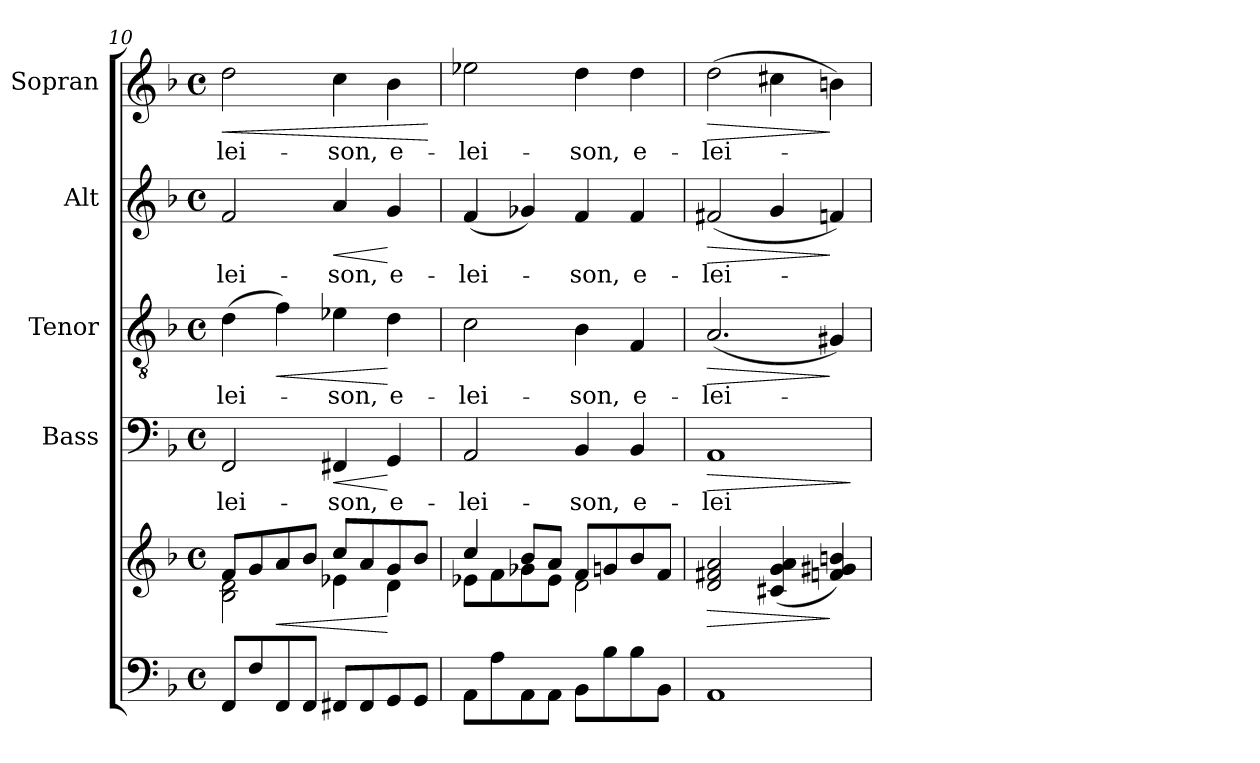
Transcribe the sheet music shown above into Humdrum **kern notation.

**kern	**kern	**dynam	**kern	**text	**dynam	**kern	**text	**dynam	**kern	**text	**dynam	**kern	**text	**dynam
*part5	*part5	*part5	*part4	*part4	*part4	*part3	*part3	*part3	*part2	*part2	*part2	*part1	*part1	*part1
*staff6	*staff5	*staff5/6	*staff4	*staff4	*staff4	*staff3	*staff3	*staff3	*staff2	*staff2	*staff2	*staff1	*staff1	*staff1
*	*	*	*I"Bass	*	*	*I"Tenor	*	*	*I"Alt	*	*	*I"Sopran	*	*
*	*	*	*I'B.	*	*	*I'T.	*	*	*I'A.	*	*	*I'S.	*	*
*clefF4	*clefG2	*	*clefF4	*	*	*clefGv2	*	*	*clefG2	*	*	*clefG2	*	*
*k[b-]	*k[b-]	*	*k[b-]	*	*	*k[b-]	*	*	*k[b-]	*	*	*k[b-]	*	*
*F:	*F:	*	*F:	*	*	*F:	*	*	*F:	*	*	*F:	*	*
*M4/4	*M4/4	*	*M4/4	*	*	*M4/4	*	*	*M4/4	*	*	*M4/4	*	*
*met(c)	*met(c)	*	*met(c)	*	*	*met(c)	*	*	*met(c)	*	*	*met(c)	*	*
=10	=10	=10	=10	=10	=10	=10	=10	=10	=10	=10	=10	=10	=10	=10
*	*^	*	*	*	*	*	*	*	*	*	*	*	*	*
!	!	!	!	!	!LO:LY:b	!	!	!LO:LY:b	!	!	!LO:LY:b	!	!	!LO:LY:b	!LO:HP:b
8FF/L	8f/L	2B-\ 2d\	.	2FF/	-lei-	.	(>4d\	-lei-	.	2f/	-lei-	.	2dd\	-lei-	<
8F/	8g/	.	.	.	.	.	.	.	.	.	.	.	.	.	.
!	!	!	!LO:HP:b	!	!	!	!	!	!LO:HP:b	!	!	!	!	!	!
8FF/	8a/	.	<	.	.	.	4f\)	.	<	.	.	.	.	.	.
8FF/J	8b-/J	.	.	.	.	.	.	.	.	.	.	.	.	.	.
!	!	!	!	!	!LO:LY:b	!LO:HP:b	!	!LO:LY:b	!	!	!LO:LY:b	!LO:HP:b	!	!LO:LY:b	!
8FF#X/L	8cc/L	4e-X\	.	4FF#X/	-son,	<	4e-X\	-son,	.	4a/	-son,	<	4cc\	-son,	.
8FF#/	8a/	.	.	.	.	.	.	.	.	.	.	.	.	.	.
!	!	!	!	!	!LO:LY:b	!	!	!LO:LY:b	!	!	!LO:LY:b	!	!	!LO:LY:b	!
8GG/	8g/	4d\	[	4GG/	e-	[	4d\	e-	[	4g/	e-	[	4b-\	e-	.
8GG/J	8b-/J	.	.	.	.	.	.	.	.	.	.	.	.	.	.
*	*v	*v	*	*	*	*	*	*	*	*	*	*	*	*	*
.	.	.	.	.	.	.	.	.	.	.	.	.	.	[
=11	=11	=11	=11	=11	=11	=11	=11	=11	=11	=11	=11	=11	=11	=11
*	*^	*	*	*	*	*	*	*	*	*	*	*	*	*
!	!	!	!	!	!LO:LY:b	!	!	!LO:LY:b	!	!	!LO:LY:b	!	!	!LO:LY:b	!
8AA\L	4cc/	8e-X\L	.	2AA/	-lei-	.	2c\	-lei-	.	(<4f/	-lei-	.	2ee-X\	-lei-	.
8A\	.	8f\	.	.	.	.	.	.	.	.	.	.	.	.	.
8AA\	8b-/L	8g-X\	.	.	.	.	.	.	.	4g-X/)	.	.	.	.	.
8AA\J	8a/J	8e-\J	.	.	.	.	.	.	.	.	.	.	.	.	.
!	!	!	!	!	!LO:LY:b	!	!	!LO:LY:b	!	!	!LO:LY:b	!	!	!LO:LY:b	!
8BB-\L	8f/L	2d\	.	4BB-/	-son,	.	4B-\	-son,	.	4f/	-son,	.	4dd\	-son,	.
8B-\	8g/	.	.	.	.	.	.	.	.	.	.	.	.	.	.
!	!	!	!	!	!LO:LY:b	!	!	!LO:LY:b	!	!	!LO:LY:b	!	!	!LO:LY:b	!
8B-\	8b-/	.	.	4BB-/	e-	.	4F/	e-	.	4f/	e-	.	4dd\	e-	.
8BB-\J	8f/J	.	.	.	.	.	.	.	.	.	.	.	.	.	.
*	*v	*v	*	*	*	*	*	*	*	*	*	*	*	*	*
!!LO:PB:g=z
=12	=12	=12	=12	=12	=12	=12	=12	=12	=12	=12	=12	=12	=12	=12
!	!	!LO:HP:b	!	!LO:LY:b	!LO:HP:b	!	!LO:LY:b	!LO:HP:b	!	!LO:LY:b	!LO:HP:b	!	!LO:LY:b	!LO:HP:b
1AA	2d/ 2f#X/ 2a/	>	1AA	-lei-	>	(<2.A/	-lei-	>	(<2f#X/	-lei-	>	(>2dd\	-lei-	>
.	(<4c#X/ 4g/ 4a/	.	.	.	.	.	.	.	4g/	.	.	4cc#X\	.	.
.	4fn/ 4g#X/ 4bn/)	]	.	.	.	4G#X/)	.	]	4fn/)	.	]	4bn\)	.	]
.	.	.	.	.	]	.	.	.	.	.	.	.	.	.
=	=	=	=	=	=	=	=	=	=	=	=	=	=	=
*-	*-	*-	*-	*-	*-	*-	*-	*-	*-	*-	*-	*-	*-	*-
